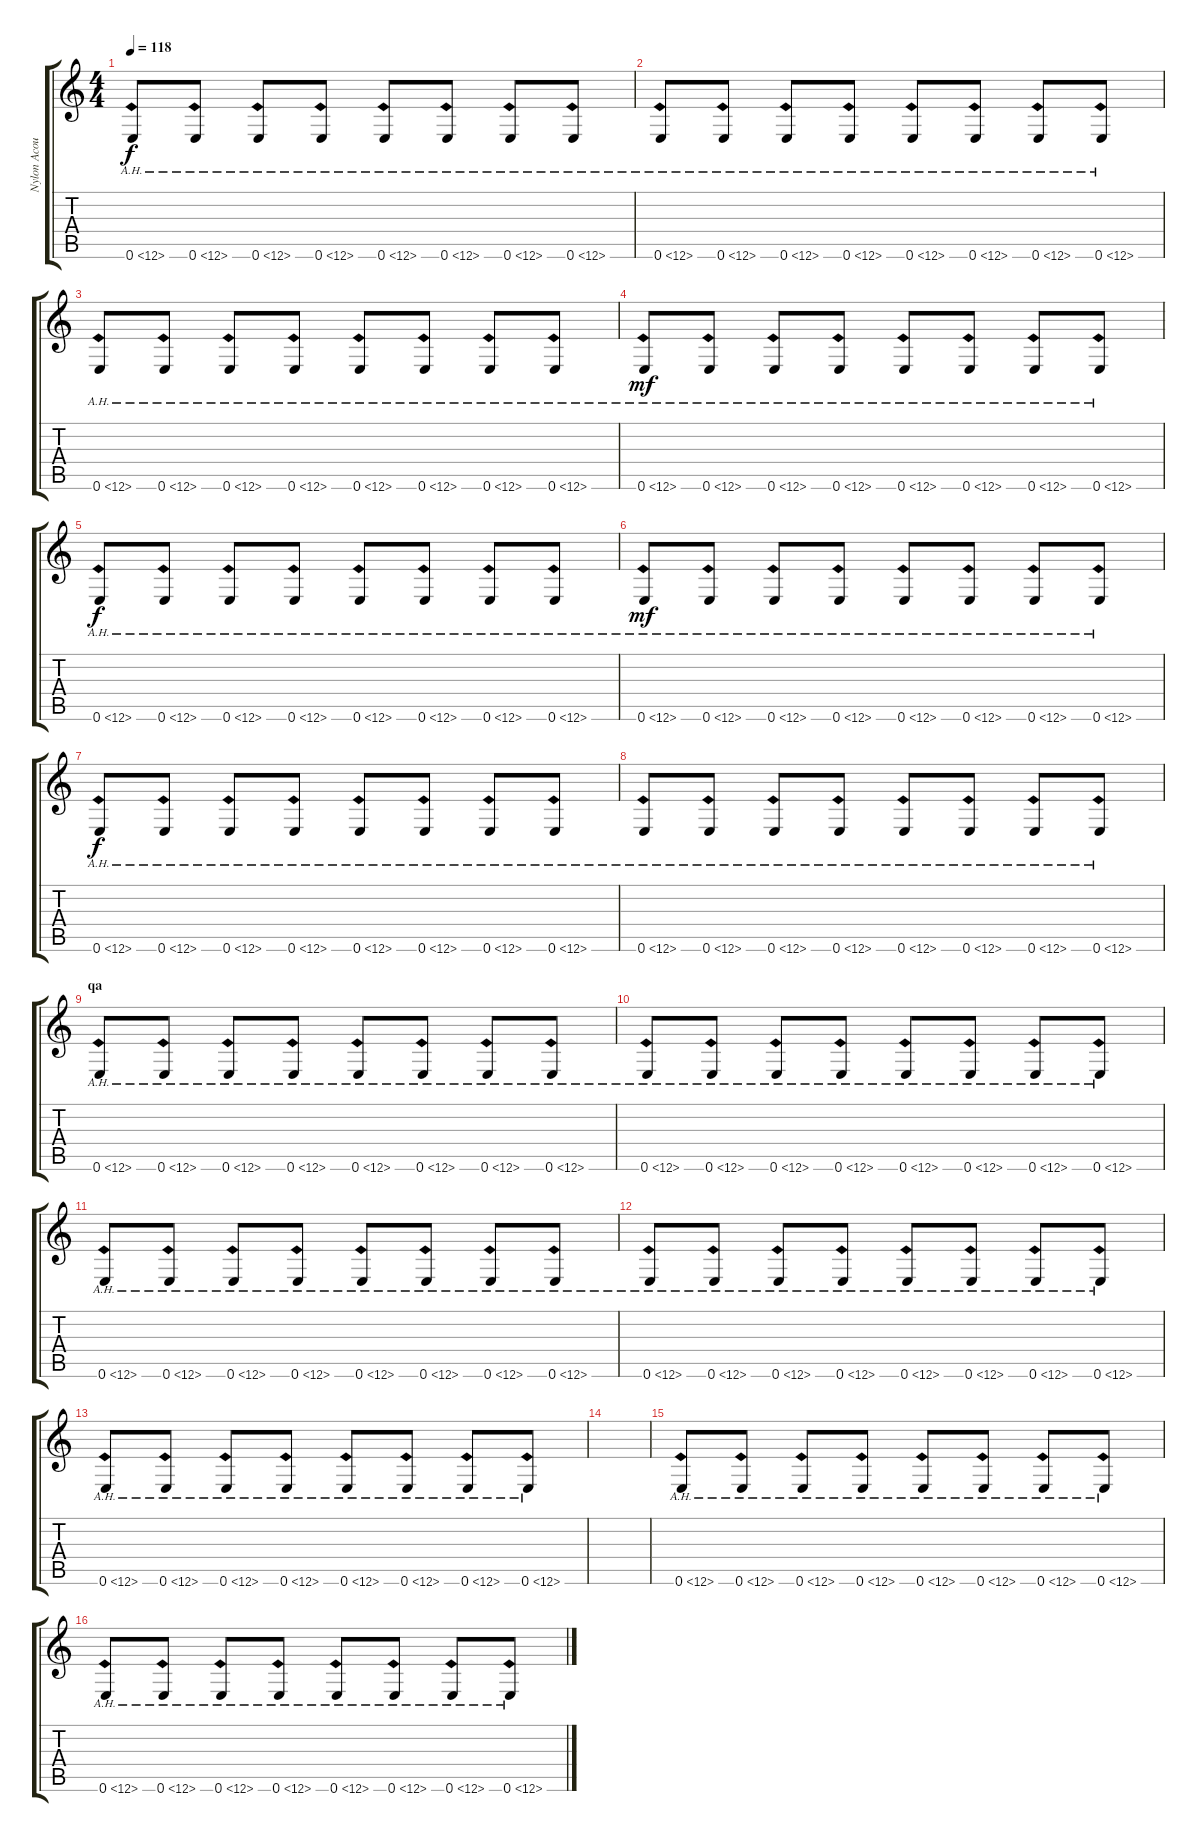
\track ("Nylon Acoustic" "Nylon Acou") {instrument acousticguitarnylon}
\staff {score tabs}
\tuning (E4 B3 G3 D3 A2 E2) {hide}
\ts (4 4)
\tempo 118
\clef g2
\ks c
0.6{ah 12}.8{dy f} 0.6{ah 12}.8 0.6{ah 12}.8 0.6{ah 12}.8 0.6{ah 12}.8 0.6{ah 12}.8 0.6{ah 12}.8 0.6{ah 12}.8 |
0.6{ah 12}.8 0.6{ah 12}.8 0.6{ah 12}.8 0.6{ah 12}.8 0.6{ah 12}.8 0.6{ah 12}.8 0.6{ah 12}.8 0.6{ah 12}.8 |
0.6{ah 12}.8 0.6{ah 12}.8 0.6{ah 12}.8 0.6{ah 12}.8 0.6{ah 12}.8 0.6{ah 12}.8 0.6{ah 12}.8 0.6{ah 12}.8 |
0.6{ah 12}.8{dy mf} 0.6{ah 12}.8 0.6{ah 12}.8 0.6{ah 12}.8 0.6{ah 12}.8 0.6{ah 12}.8 0.6{ah 12}.8 0.6{ah 12}.8 |
0.6{ah 12}.8{dy f} 0.6{ah 12}.8 0.6{ah 12}.8 0.6{ah 12}.8 0.6{ah 12}.8 0.6{ah 12}.8 0.6{ah 12}.8 0.6{ah 12}.8 |
0.6{ah 12}.8{dy mf} 0.6{ah 12}.8 0.6{ah 12}.8 0.6{ah 12}.8 0.6{ah 12}.8 0.6{ah 12}.8 0.6{ah 12}.8 0.6{ah 12}.8 |
0.6{ah 12}.8{dy f} 0.6{ah 12}.8 0.6{ah 12}.8 0.6{ah 12}.8 0.6{ah 12}.8 0.6{ah 12}.8 0.6{ah 12}.8 0.6{ah 12}.8 |
0.6{ah 12}.8 0.6{ah 12}.8 0.6{ah 12}.8 0.6{ah 12}.8 0.6{ah 12}.8 0.6{ah 12}.8 0.6{ah 12}.8 0.6{ah 12}.8 |
\section ("" "qa")
0.6{ah 12}.8 0.6{ah 12}.8 0.6{ah 12}.8 0.6{ah 12}.8 0.6{ah 12}.8 0.6{ah 12}.8 0.6{ah 12}.8 0.6{ah 12}.8 |
0.6{ah 12}.8 0.6{ah 12}.8 0.6{ah 12}.8 0.6{ah 12}.8 0.6{ah 12}.8 0.6{ah 12}.8 0.6{ah 12}.8 0.6{ah 12}.8 |
0.6{ah 12}.8 0.6{ah 12}.8 0.6{ah 12}.8 0.6{ah 12}.8 0.6{ah 12}.8 0.6{ah 12}.8 0.6{ah 12}.8 0.6{ah 12}.8 |
0.6{ah 12}.8 0.6{ah 12}.8 0.6{ah 12}.8 0.6{ah 12}.8 0.6{ah 12}.8 0.6{ah 12}.8 0.6{ah 12}.8 0.6{ah 12}.8 |
0.6{ah 12}.8 0.6{ah 12}.8 0.6{ah 12}.8 0.6{ah 12}.8 0.6{ah 12}.8 0.6{ah 12}.8 0.6{ah 12}.8 0.6{ah 12}.8 |
|
0.6{ah 12}.8 0.6{ah 12}.8 0.6{ah 12}.8 0.6{ah 12}.8 0.6{ah 12}.8 0.6{ah 12}.8 0.6{ah 12}.8 0.6{ah 12}.8 |
0.6{ah 12}.8 0.6{ah 12}.8 0.6{ah 12}.8 0.6{ah 12}.8 0.6{ah 12}.8 0.6{ah 12}.8 0.6{ah 12}.8 0.6{ah 12}.8
